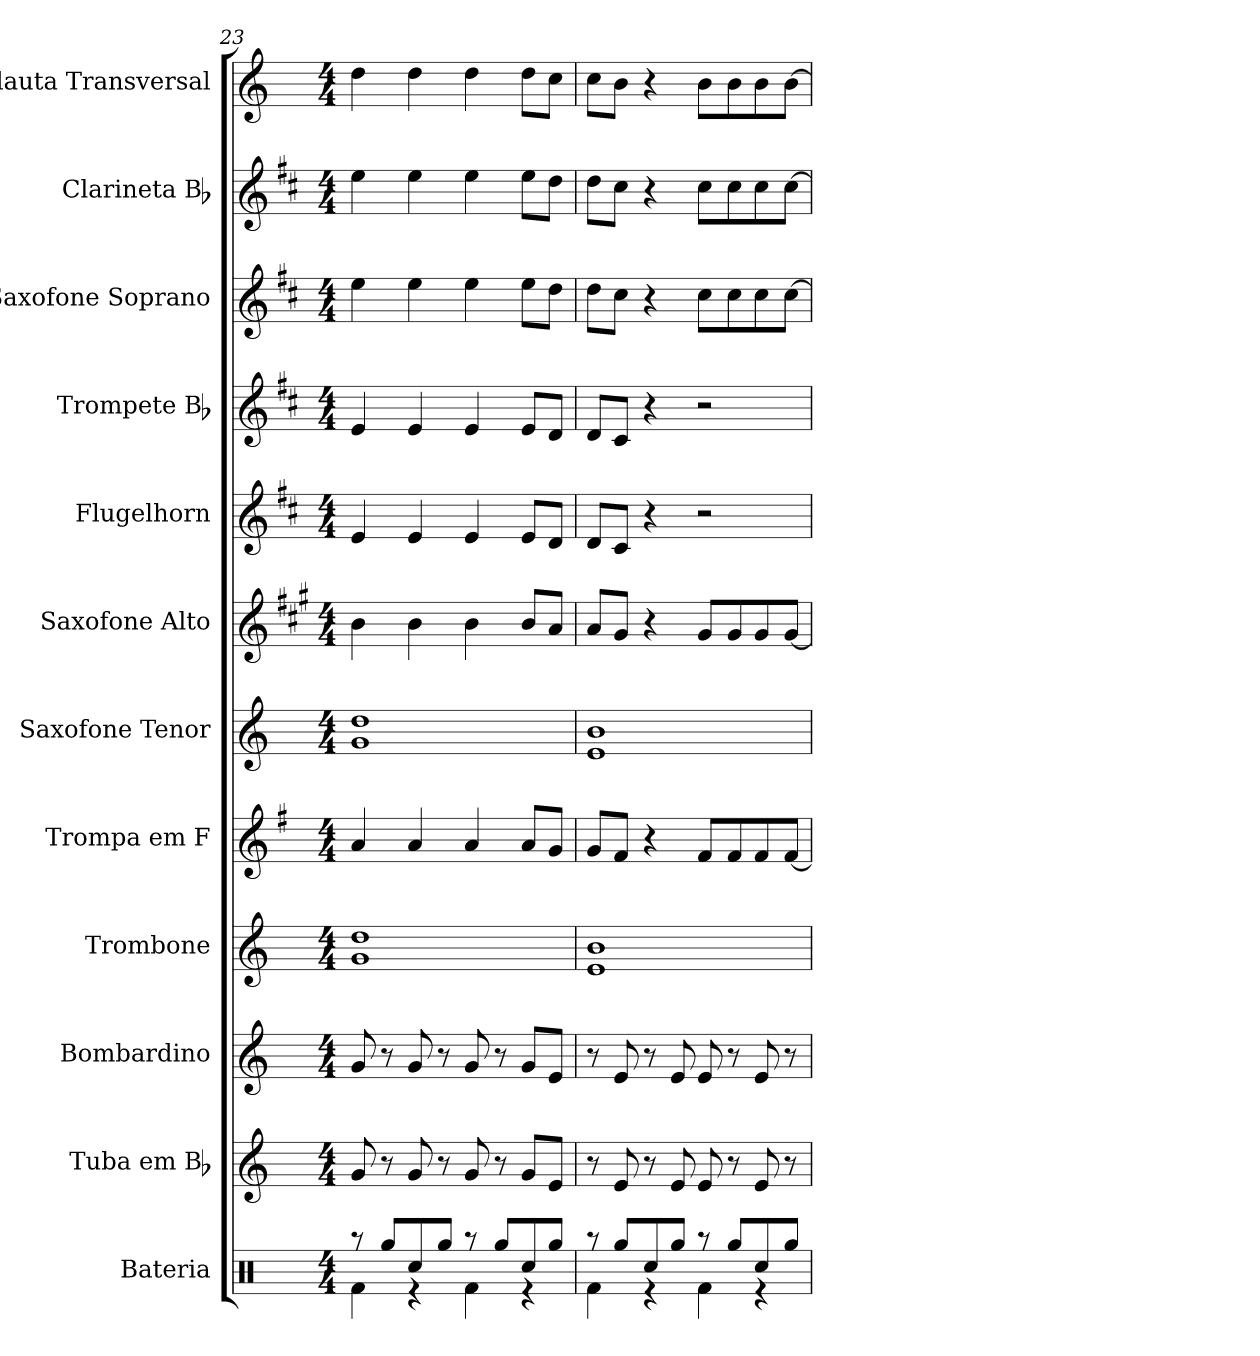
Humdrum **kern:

**kern	**kern	**kern	**kern	**kern	**kern	**kern	**kern	**kern	**kern	**kern	**kern
*part12	*part11	*part10	*part9	*part8	*part7	*part6	*part5	*part4	*part3	*part2	*part1
*staff12	*staff11	*staff10	*staff9	*staff8	*staff7	*staff6	*staff5	*staff4	*staff3	*staff2	*staff1
*I"Bateria	*I"Tuba em Bb	*I"Bombardino	*I"Trombone	*I"Trompa em F	*I"Saxofone Tenor	*I"Saxofone Alto	*I"Flugelhorn	*I"Trompete Bb	*I"Saxofone Soprano	*I"Clarineta Bb	*I"Flauta Transversal
*I'Bat.	*I'Tu. Bb	*I'Bomb.	*I'Tbn.	*I'Trom. F	*I'Sax. Tn.	*	*I'Flghn.	*I'Tpt. Bb	*I'Sax. Sop.	*I'Cl. Bb	*I'Fl.
*clefX	*clefG2	*clefG2	*clefG2	*clefG2	*clefG2	*clefG2	*clefG2	*clefG2	*clefG2	*clefG2	*clefG2
*	*ITrd15c26	*ITrd8c14	*ITrd8c14	*ITrd4c7	*ITrd8c14	*ITrd5c9	*ITrd1c2	*ITrd1c2	*ITrd1c2	*ITrd1c2	*
*k[]	*k[]	*k[]	*k[]	*k[]	*k[]	*k[]	*k[]	*k[]	*k[]	*k[]	*k[]
*M4/4	*M4/4	*M4/4	*M4/4	*M4/4	*M4/4	*M4/4	*M4/4	*M4/4	*M4/4	*M4/4	*M4/4
=23	=23	=23	=23	=23	=23	=23	=23	=23	=23	=23	=23
*^	*	*	*	*	*	*	*	*	*	*	*
8r	4Rf\	8GG/	8G/	1G 1d	4d/	1G 1d	4d\	4d/	4d/	4dd\	4dd\	4dd\
8Rgg/L	.	8r	8r	.	.	.	.	.	.	.	.	.
8Rcc/	4r	8GG/	8G/	.	4d/	.	4d\	4d/	4d/	4dd\	4dd\	4dd\
8Rgg/J	.	8r	8r	.	.	.	.	.	.	.	.	.
8r	4Rf\	8GG/	8G/	.	4d/	.	4d\	4d/	4d/	4dd\	4dd\	4dd\
8Rgg/L	.	8r	8r	.	.	.	.	.	.	.	.	.
8Rcc/	4r	8GG/L	8G/L	.	8d/L	.	8d/L	8d/L	8d/L	8dd\L	8dd\L	8dd\L
8Rgg/J	.	8EE/J	8E/J	.	8c/J	.	8c/J	8c/J	8c/J	8cc\J	8cc\J	8cc\J
!!LO:PB:g=z
=24	=24	=24	=24	=24	=24	=24	=24	=24	=24	=24	=24	=24
8r	4Rf\	8r	8r	1E 1B	8c/L	1E 1B	8c/L	8c/L	8c/L	8cc\L	8cc\L	8cc\L
8Rgg/L	.	8EE/	8E/	.	8B/J	.	8B/J	8B/J	8B/J	8b\J	8b\J	8b\J
8Rcc/	4r	8r	8r	.	4r	.	4r	4r	4r	4r	4r	4r
8Rgg/J	.	8EE/	8E/	.	.	.	.	.	.	.	.	.
8r	4Rf\	8EE/	8E/	.	8B/L	.	8B/L	2r	2r	8b\L	8b\L	8b\L
8Rgg/L	.	8r	8r	.	8B/	.	8B/	.	.	8b\	8b\	8b\
8Rcc/	4r	8EE/	8E/	.	8B/	.	8B/	.	.	8b\	8b\	8b\
8Rgg/J	.	8r	8r	.	[8B/J	.	[8B/J	.	.	[8b\J	[8b\J	[8b\J
*v	*v	*	*	*	*	*	*	*	*	*	*	*
=	=	=	=	=	=	=	=	=	=	=	=
*-	*-	*-	*-	*-	*-	*-	*-	*-	*-	*-	*-
